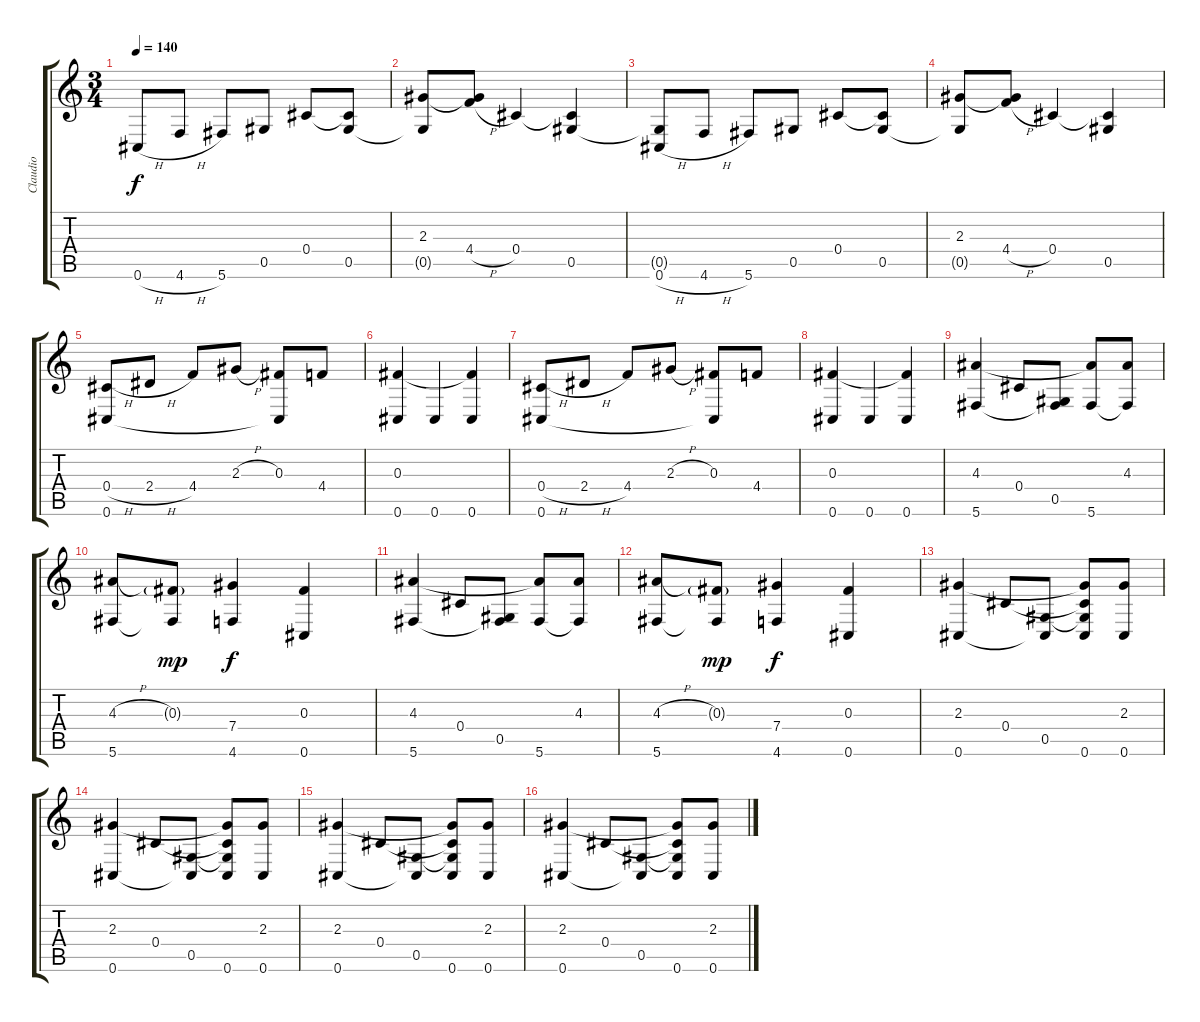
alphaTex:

\track ("Claudio" "Claudio") {instrument acousticguitarnylon}
\staff {score tabs}
\tuning (Eb4 Bb3 Gb3 Db3 Ab2 Db2) {hide}
\ts (3 4)
\tempo 140
\clef g2
\ks c
0.6{h}.8{dy f} 4.6{h}.8 5.6.8 0.5.8 0.4.8 (0.4{t} 0.5).8 |
(2.3 0.5{t}).8 (2.3{t} 4.4{h}).8 0.4.4 (0.4{t} 0.5).4 |
(0.5{t} 0.6{h}).8 4.6{h}.8 5.6.8 0.5.8 0.4.8 (0.4{t} 0.5).8 |
(2.3 0.5{t}).8 (2.3{t} 4.4{h}).8 0.4.4 (0.4{t} 0.5).4 |
(0.4{h} 0.6).8 2.4{h}.8 4.4.8 2.3{h}.8 (0.3 0.6{t}).8 4.4.8 |
(0.3 0.6).4 0.6.4 (0.3{t} 0.6).4 |
(0.4{h} 0.6).8 2.4{h}.8 4.4.8 2.3{h}.8 (0.3 0.6{t}).8 4.4.8 |
(0.3 0.6).4 0.6.4 (0.3{t} 0.6).4 |
(4.3 5.6).4 0.4.8 (0.5 5.6{t}).8 (4.3{t} 5.6).8 (4.3 5.6{t}).8 |
(4.3{h} 5.6).8 (0.3{g} 5.6{t}).8{dy mp} (7.4 4.6).4{dy f} (0.3 0.6).4 |
(4.3 5.6).4 0.4.8 (0.5 5.6{t}).8 (4.3{t} 5.6).8 (4.3 5.6{t}).8 |
(4.3{h} 5.6).8 (0.3{g} 5.6{t}).8{dy mp} (7.4 4.6).4{dy f} (0.3 0.6).4 |
(2.3 0.6).4 0.4.8 (0.5 0.6{t}).8 (2.3{t} 0.4{t} 0.5{t} 0.6).8 (2.3 0.6).8 |
(2.3 0.6).4 0.4.8 (0.5 0.6{t}).8 (2.3{t} 0.4{t} 0.5{t} 0.6).8 (2.3 0.6).8 |
(2.3 0.6).4 0.4.8 (0.5 0.6{t}).8 (2.3{t} 0.4{t} 0.5{t} 0.6).8 (2.3 0.6).8 |
(2.3 0.6).4 0.4.8 (0.5 0.6{t}).8 (2.3{t} 0.4{t} 0.5{t} 0.6).8 (2.3 0.6).8
